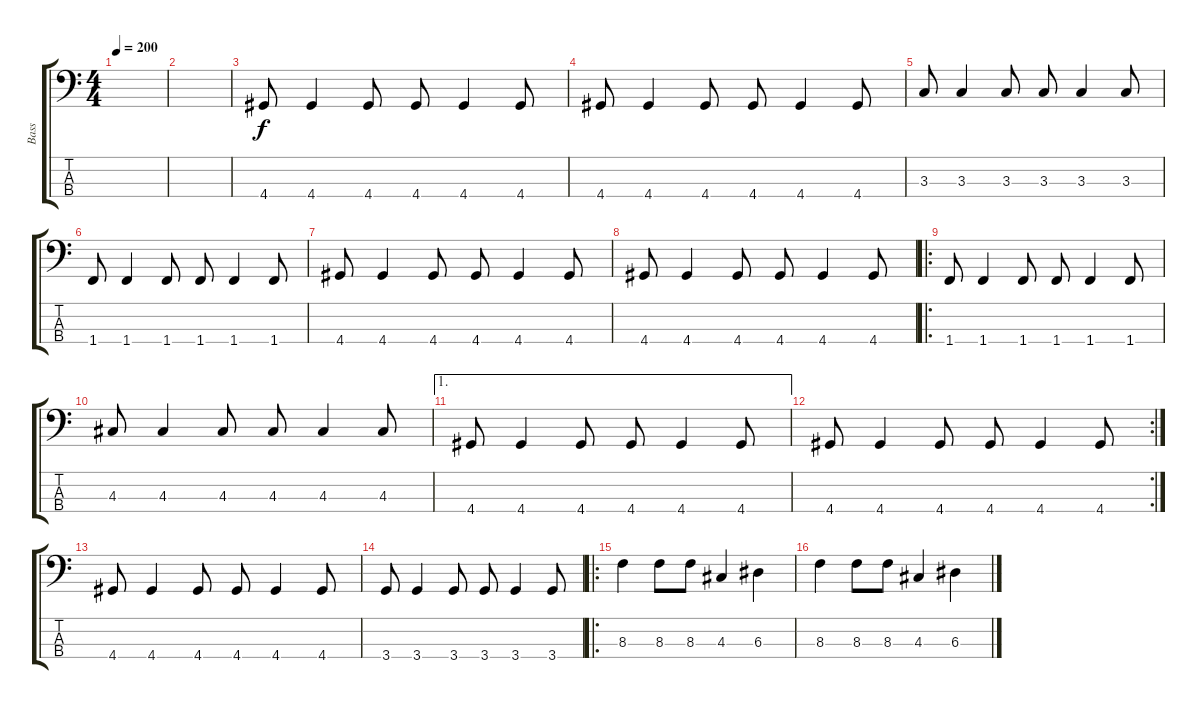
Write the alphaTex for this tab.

\track ("Bass" "Bass") {instrument electricbassfinger}
\staff {score tabs}
\tuning (G2 D2 A1 E1) {hide}
\ts (4 4)
\tempo 200
\clef f4
\ks c
|
|
4.4.8 4.4.4 4.4.8 4.4.8 4.4.4 4.4.8 |
4.4.8 4.4.4 4.4.8 4.4.8 4.4.4 4.4.8 |
3.3.8 3.3.4 3.3.8 3.3.8 3.3.4 3.3.8 |
1.4.8 1.4.4 1.4.8 1.4.8 1.4.4 1.4.8 |
4.4.8 4.4.4 4.4.8 4.4.8 4.4.4 4.4.8 |
4.4.8 4.4.4 4.4.8 4.4.8 4.4.4 4.4.8 |
\ro
1.4.8 1.4.4 1.4.8 1.4.8 1.4.4 1.4.8 |
4.3.8 4.3.4 4.3.8 4.3.8 4.3.4 4.3.8 |
\ae 1
4.4.8 4.4.4 4.4.8 4.4.8 4.4.4 4.4.8 |
\rc 2
4.4.8 4.4.4 4.4.8 4.4.8 4.4.4 4.4.8 |
4.4.8 4.4.4 4.4.8 4.4.8 4.4.4 4.4.8 |
3.4.8 3.4.4 3.4.8 3.4.8 3.4.4 3.4.8 |
\ro
8.3.4 8.3.8 8.3.8 4.3.4 6.3.4 |
8.3.4 8.3.8 8.3.8 4.3.4 6.3.4
